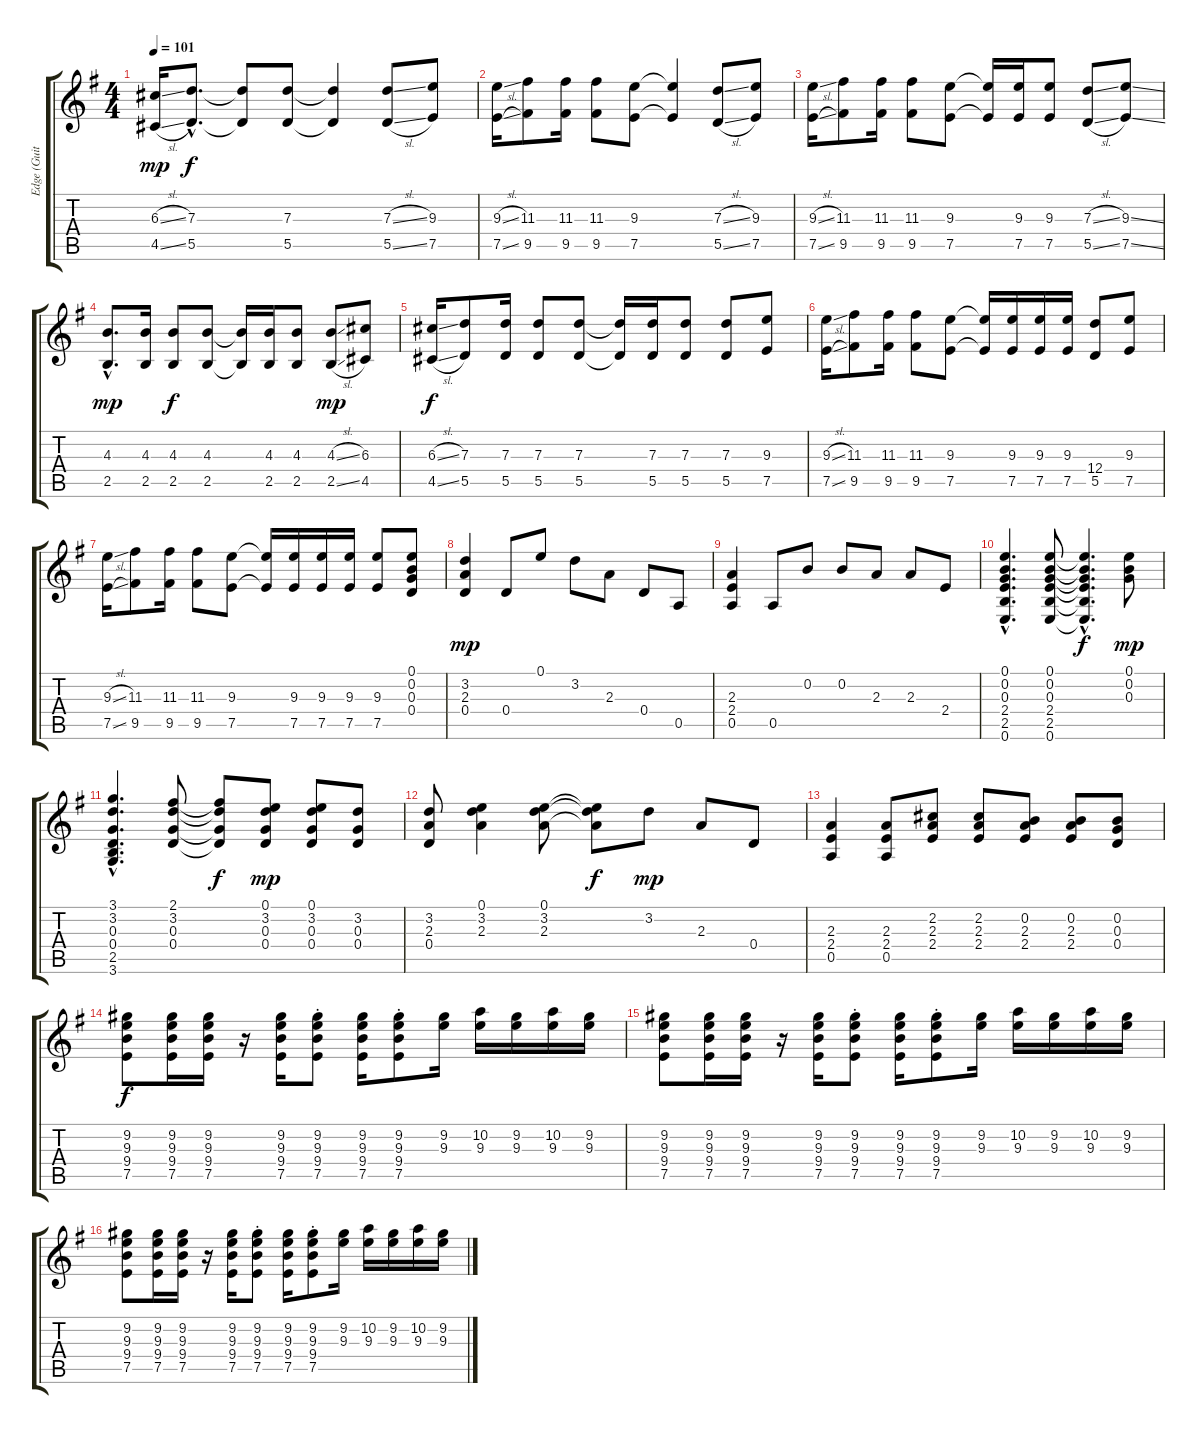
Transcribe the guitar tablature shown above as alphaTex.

\track ("Edge (Guitar 1)" "Edge (Guit") {instrument distortionguitar}
\staff {score tabs}
\tuning (E4 B3 G3 D3 A2 E2) {hide}
\ts (4 4)
\tempo 101
\clef g2
\ks eminor
(6.3{sl} 4.5{sl}).16{dy mp} (7.3{hac} 5.5{hac}).8{d dy f} (7.3{t} 5.5{t}).8 (7.3 5.5).8 (7.3{t} 5.5{t}).4 (7.3{sl} 5.5{sl}).8 (9.3 7.5).8 |
(9.3{sl} 7.5{sl}).16 (11.3 9.5).8 (11.3 9.5).16 (11.3 9.5).8 (9.3 7.5).8 (9.3{t} 7.5{t}).4 (7.3{sl} 5.5{sl}).8 (9.3 7.5).8 |
(9.3{sl} 7.5{sl}).16 (11.3 9.5).8 (11.3 9.5).16 (11.3 9.5).8 (9.3 7.5).8 (9.3{t} 7.5{t}).16 (9.3 7.5).16 (9.3 7.5).8 (7.3{sl} 5.5{sl}).8 (9.3{ss} 7.5{ss}).8 |
(4.3{hac} 2.5{hac}).8{d dy mp} (4.3 2.5).16 (4.3 2.5).8{dy f} (4.3 2.5).8 (4.3{t} 2.5{t}).16 (4.3 2.5).16 (4.3 2.5).8 (4.3{sl} 2.5{sl}).8{dy mp} (6.3 4.5).8 |
(6.3{sl} 4.5{sl}).16{dy f} (7.3 5.5).8 (7.3 5.5).16 (7.3 5.5).8 (7.3 5.5).8 (7.3{t} 5.5{t}).16 (7.3 5.5).16 (7.3 5.5).8 (7.3 5.5).8 (9.3 7.5).8 |
(9.3{sl} 7.5{sl}).16 (11.3 9.5).8 (11.3 9.5).16 (11.3 9.5).8 (9.3 7.5).8 (9.3{t} 7.5{t}).16 (9.3 7.5).16 (9.3 7.5).16 (9.3 7.5).16 (12.4 5.5).8 (9.3 7.5).8 |
(9.3{sl} 7.5{sl}).16 (11.3 9.5).8 (11.3 9.5).16 (11.3 9.5).8 (9.3 7.5).8 (9.3{t} 7.5{t}).16 (9.3 7.5).16 (9.3 7.5).16 (9.3 7.5).16 (9.3 7.5).8 (0.1 0.2 0.3 0.4).8 |
(3.2 2.3 0.4).4{dy mp} 0.4.8 0.1.8 3.2.8 2.3.8 0.4.8 0.5.8 |
(2.3 2.4 0.5).4 0.5.8 0.2.8 0.2.8 2.3.8 2.3.8 2.4.8 |
(0.1{hac} 0.2{hac} 0.3{hac} 2.4{hac} 2.5{hac} 0.6{hac}).4{d} (0.1 0.2 0.3 2.4 2.5 0.6).8 (0.1{hac t} 0.2{hac t} 0.3{hac t} 2.4{hac t} 2.5{hac t} 0.6{hac t}).4{d dy f} (0.1 0.2 0.3).8{dy mp} |
(3.1{hac} 3.2{hac} 0.3{hac} 0.4{hac} 2.5{hac} 3.6{hac}).4{d} (2.1 3.2 0.3 0.4).8 (2.1{t} 3.2{t} 0.3{t} 0.4{t}).8{dy f} (0.1 3.2 0.3 0.4).8{dy mp} (0.1 3.2 0.3 0.4).8 (3.2 0.3 0.4).8 |
(3.2 2.3 0.4).8 (0.1 3.2 2.3).4 (0.1 3.2 2.3).8 (0.1{t} 3.2{t} 2.3{t}).8{dy f} 3.2.8{dy mp} 2.3.8 0.4.8 |
(2.3 2.4 0.5).4 (2.3 2.4 0.5).8 (2.2 2.3 2.4).8 (2.2 2.3 2.4).8 (0.2 2.3 2.4).8 (0.2 2.3 2.4).8 (0.2 0.3 0.4).8 |
(9.2 9.3 9.4 7.5).8{dy f balance 0} (9.2 9.3 9.4 7.5).16 (9.2 9.3 9.4 7.5).16 r.16 (9.2 9.3 9.4 7.5).16 (9.2{st} 9.3{st} 9.4{st} 7.5{st}).8 (9.2 9.3 9.4 7.5).16 (9.2{st} 9.3{st} 9.4{st} 7.5{st}).8 (9.2 9.3).16 (10.2 9.3).16 (9.2 9.3).16 (10.2 9.3).16 (9.2 9.3).16 |
(9.2 9.3 9.4 7.5).8 (9.2 9.3 9.4 7.5).16 (9.2 9.3 9.4 7.5).16 r.16 (9.2 9.3 9.4 7.5).16 (9.2{st} 9.3{st} 9.4{st} 7.5{st}).8 (9.2 9.3 9.4 7.5).16 (9.2{st} 9.3{st} 9.4{st} 7.5{st}).8 (9.2 9.3).16 (10.2 9.3).16 (9.2 9.3).16 (10.2 9.3).16 (9.2 9.3).16 |
(9.2 9.3 9.4 7.5).8 (9.2 9.3 9.4 7.5).16 (9.2 9.3 9.4 7.5).16 r.16 (9.2 9.3 9.4 7.5).16 (9.2{st} 9.3{st} 9.4{st} 7.5{st}).8 (9.2 9.3 9.4 7.5).16 (9.2{st} 9.3{st} 9.4{st} 7.5{st}).8 (9.2 9.3).16 (10.2 9.3).16 (9.2 9.3).16 (10.2 9.3).16 (9.2 9.3).16
